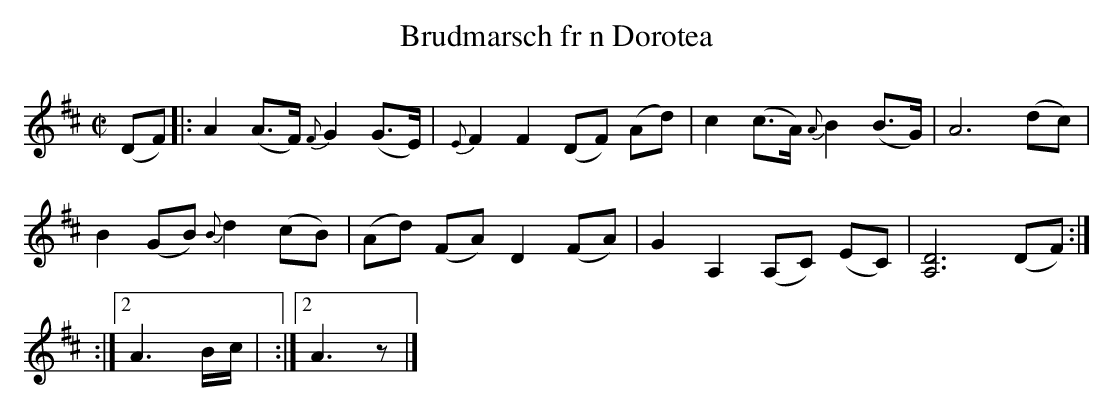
X:1
T: Brudmarsch fr n Dorotea
M: C|
L: 1/8
K: D
(DF) |: A2(A>F) {F}G2(G>E) | {E}F2F2 (DF) (Ad) | c2(c>A) {A}B2(B>G) | A6 (dc) |
B2(GB) {B}d2(cB) | (Ad) (FA) D2(FA) | G2A,2 (A,C) (EC) | [A,D]6 (DF) :|
:|2 A3 B/c/ | :|2 A3 z |]
